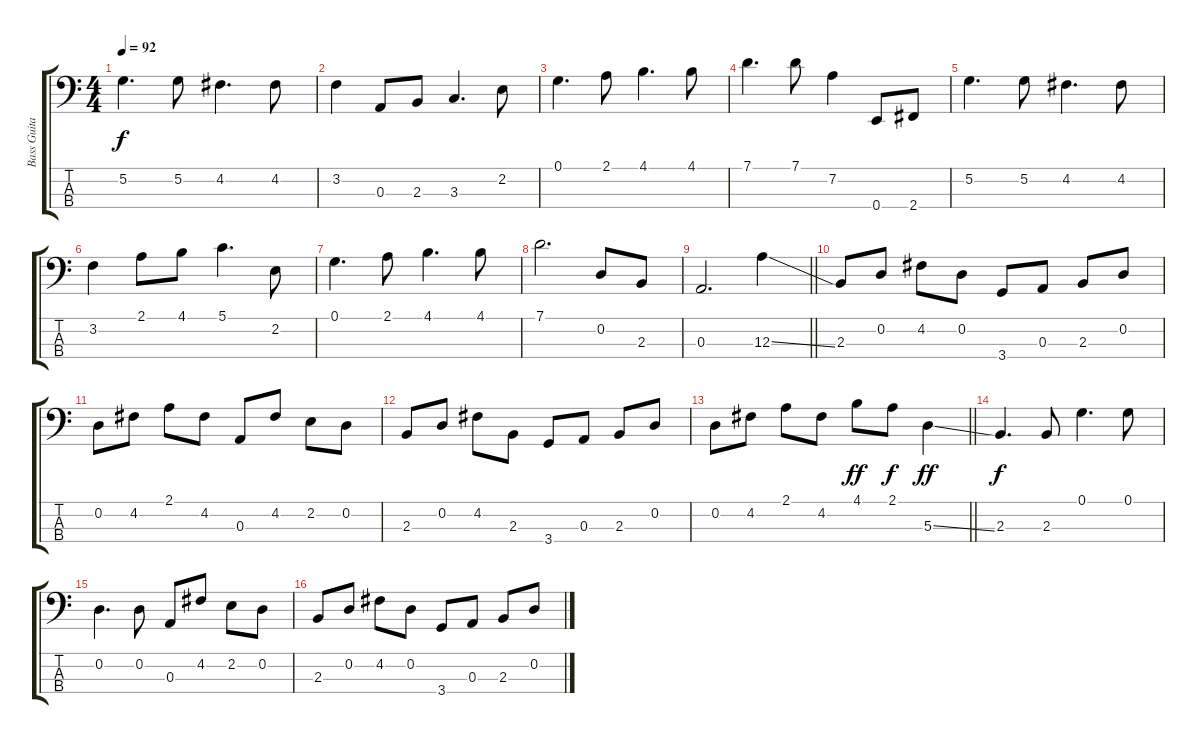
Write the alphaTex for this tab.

\track ("Bass Guitar" "Bass Guita") {instrument electricbassfinger}
\staff {score tabs}
\tuning (G2 D2 A1 E1) {hide}
\ts (4 4)
\tempo 92
\clef f4
\ks c
5.2.4{d dy f} 5.2.8 4.2.4{d} 4.2.8 |
3.2.4 0.3.8 2.3.8 3.3.4{d} 2.2.8 |
0.1.4{d} 2.1.8 4.1.4{d} 4.1.8 |
7.1.4{d} 7.1.8 7.2.4 0.4.8 2.4.8 |
5.2.4{d} 5.2.8 4.2.4{d} 4.2.8 |
3.2.4 2.1.8 4.1.8 5.1.4{d} 2.2.8 |
0.1.4{d} 2.1.8 4.1.4{d} 4.1.8 |
7.1.2{d} 0.2.8 2.3.8 |
\barLineRight lightlight
0.3.2{d} 12.3{ss}.4 |
2.3.8 0.2.8 4.2.8 0.2.8 3.4.8 0.3.8 2.3.8 0.2.8 |
0.2.8 4.2.8 2.1.8 4.2.8 0.3.8 4.2.8 2.2.8 0.2.8 |
2.3.8 0.2.8 4.2.8 2.3.8 3.4.8 0.3.8 2.3.8 0.2.8 |
\barLineRight lightlight
0.2.8 4.2.8 2.1.8 4.2.8 4.1.8{dy ff} 2.1.8{dy f} 5.3{ss}.4{dy ff} |
2.3.4{d dy f} 2.3.8 0.1.4{d} 0.1.8 |
0.2.4{d} 0.2.8 0.3.8 4.2.8 2.2.8 0.2.8 |
2.3.8 0.2.8 4.2.8 0.2.8 3.4.8 0.3.8 2.3.8 0.2.8
